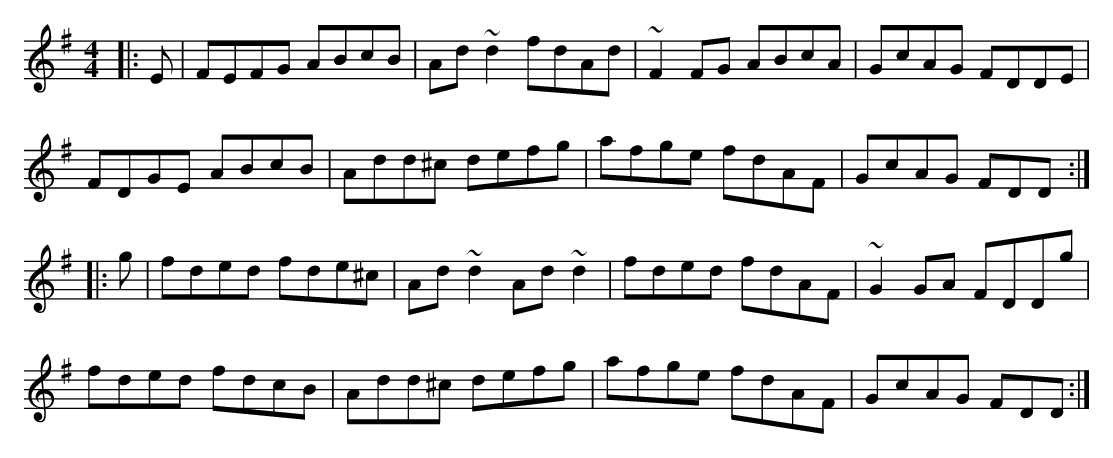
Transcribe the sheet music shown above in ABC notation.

X:1
M:4/4
K:Dmix
|:E|FEFG ABcB|Ad~d2 fdAd|~F2FG ABcA|GcAG FDDE|
FDGE ABcB|Add^c defg|afge fdAF|GcAG FDD:|
|:g|fded fde^c|Ad~d2 Ad~d2|fded fdAF|~G2GA FDDg|
fded fdcB|Add^c defg|afge fdAF|GcAG FDD:|
